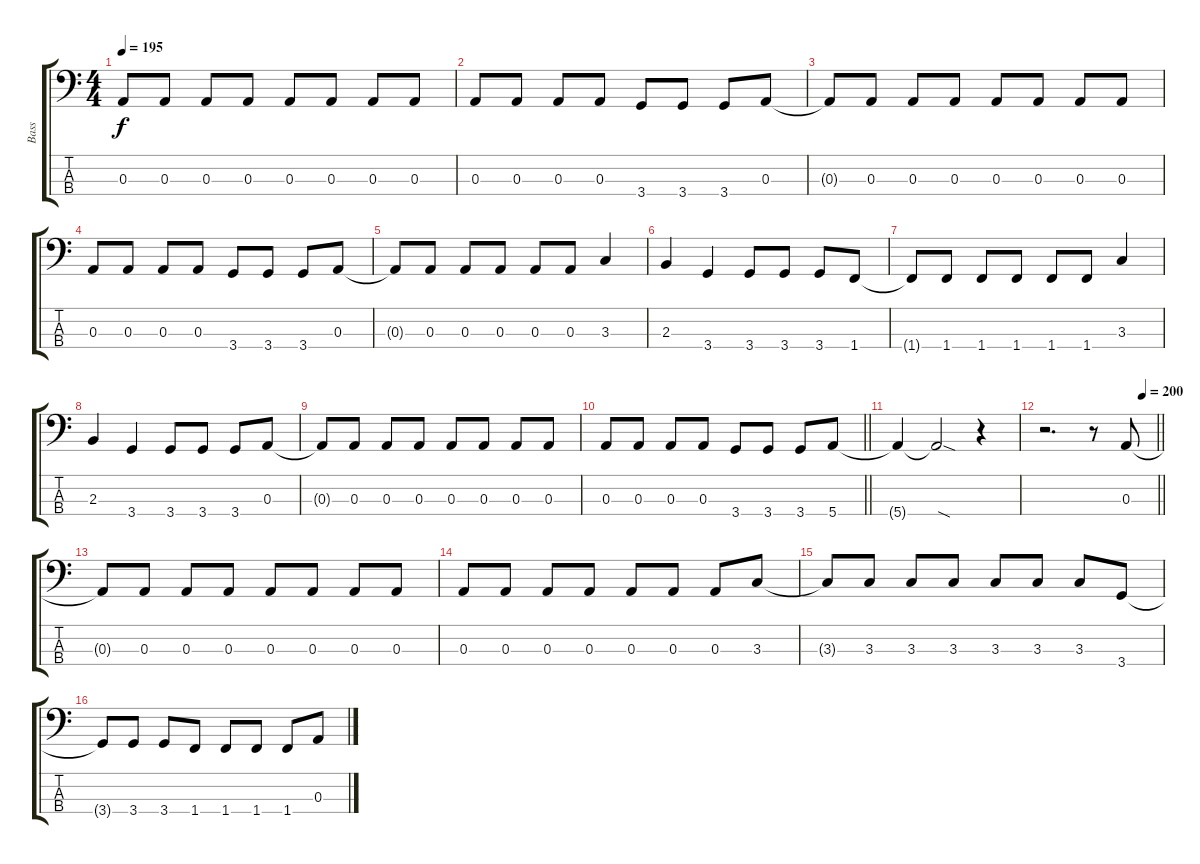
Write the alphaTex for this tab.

\track ("Bass" "Bass") {instrument electricbassfinger}
\staff {score tabs}
\tuning (G2 D2 A1 E1) {hide}
\ts (4 4)
\tempo 195
\clef f4
\ks c
0.3{t}.8{dy f} 0.3.8 0.3.8 0.3.8 0.3.8 0.3.8 0.3.8 0.3.8 |
0.3.8 0.3.8 0.3.8 0.3.8 3.4.8 3.4.8 3.4.8 0.3.8 |
0.3{t}.8 0.3.8 0.3.8 0.3.8 0.3.8 0.3.8 0.3.8 0.3.8 |
0.3.8 0.3.8 0.3.8 0.3.8 3.4.8 3.4.8 3.4.8 0.3.8 |
0.3{t}.8 0.3.8 0.3.8 0.3.8 0.3.8 0.3.8 3.3.4 |
2.3.4 3.4.4 3.4.8 3.4.8 3.4.8 1.4.8 |
1.4{t}.8 1.4.8 1.4.8 1.4.8 1.4.8 1.4.8 3.3.4 |
2.3.4 3.4.4 3.4.8 3.4.8 3.4.8 0.3.8 |
0.3{t}.8 0.3.8 0.3.8 0.3.8 0.3.8 0.3.8 0.3.8 0.3.8 |
\barLineRight lightlight
0.3.8 0.3.8 0.3.8 0.3.8 3.4.8 3.4.8 3.4.8 5.4.8 |
5.4{t}.4 5.4{sod t}.2 r.4 |
\tempo (200 0.875)
\barLineRight lightlight
r.2{d} r.8 0.3.8 |
\section ("" "")
0.3{t}.8 0.3.8 0.3.8 0.3.8 0.3.8 0.3.8 0.3.8 0.3.8 |
0.3.8 0.3.8 0.3.8 0.3.8 0.3.8 0.3.8 0.3.8 3.3.8 |
3.3{t}.8 3.3.8 3.3.8 3.3.8 3.3.8 3.3.8 3.3.8 3.4.8 |
3.4{t}.8 3.4.8 3.4.8 1.4.8 1.4.8 1.4.8 1.4.8 0.3.8
